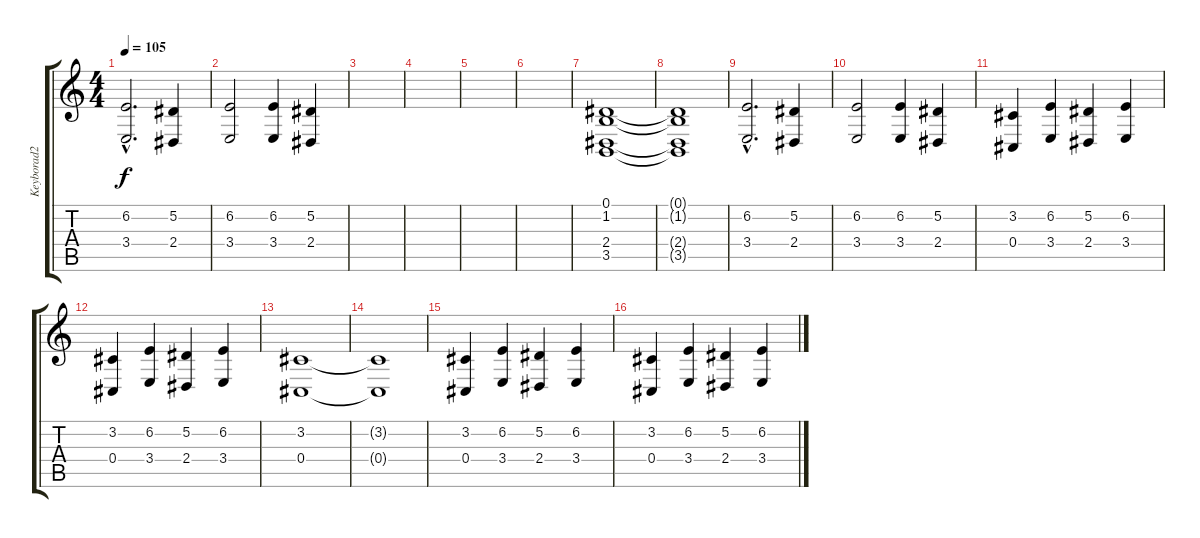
\track ("Keyborad2" "Keyborad2") {instrument stringensemble1}
\staff {score tabs}
\tuning (Eb4 Bb3 Gb3 Db3 Ab2 Eb2) {hide}
\ts (4 4)
\tempo 105
\clef g2
\ks c
(6.2{hac} 3.4{hac}).2{d dy f} (5.2 2.4).4 |
(6.2 3.4).2 (6.2 3.4).4 (5.2 2.4).4 |
|
|
|
|
(0.1 1.2 2.4 3.5).1 |
(0.1{t} 1.2{t} 2.4{t} 3.5{t}).1 |
(6.2{hac} 3.4{hac}).2{d} (5.2 2.4).4 |
(6.2 3.4).2 (6.2 3.4).4 (5.2 2.4).4 |
(3.2 0.4).4 (6.2 3.4).4 (5.2 2.4).4 (6.2 3.4).4 |
(3.2 0.4).4 (6.2 3.4).4 (5.2 2.4).4 (6.2 3.4).4 |
(3.2 0.4).1 |
(3.2{t} 0.4{t}).1 |
(3.2 0.4).4 (6.2 3.4).4 (5.2 2.4).4 (6.2 3.4).4 |
(3.2 0.4).4 (6.2 3.4).4 (5.2 2.4).4 (6.2 3.4).4
